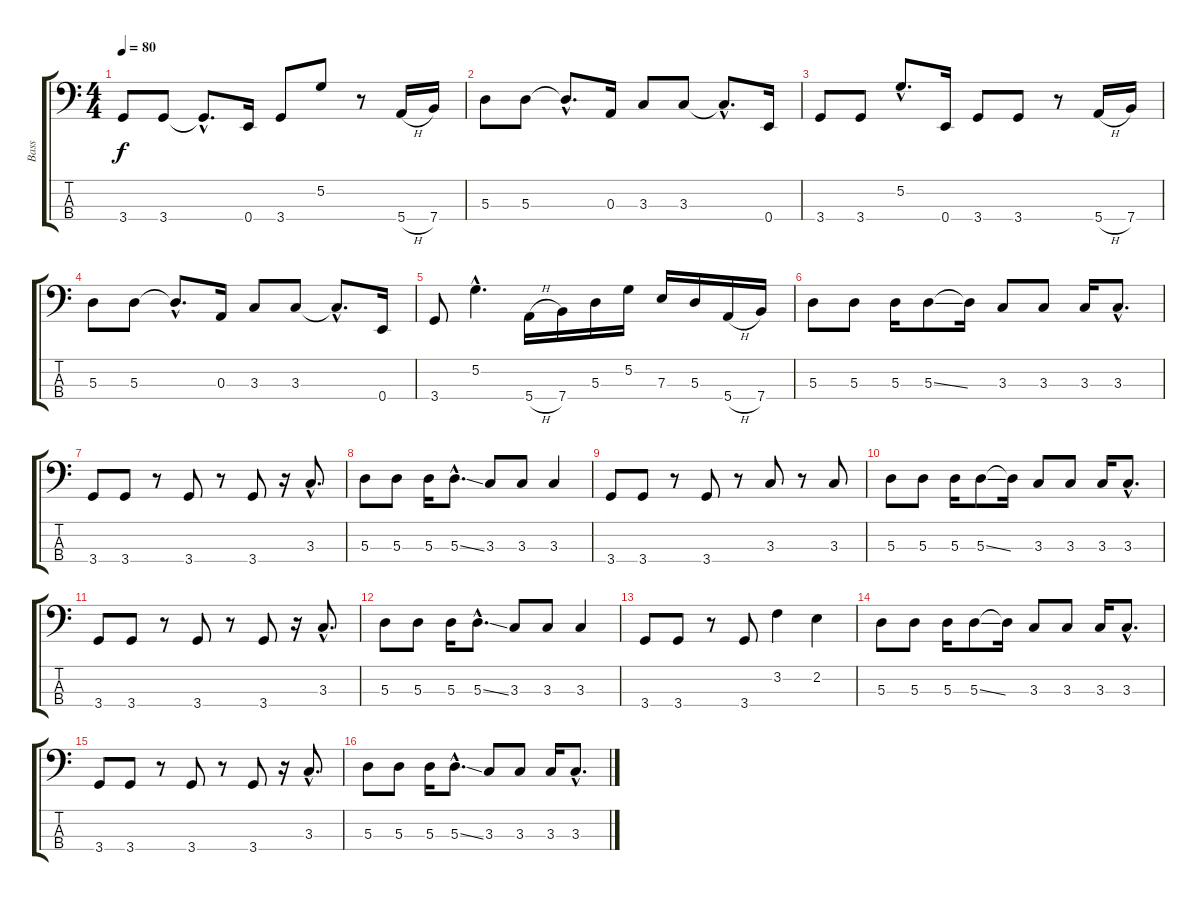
\track ("Bass" "Bass") {instrument electricbassfinger}
\staff {score tabs}
\tuning (G2 D2 A1 E1) {hide}
\ts (4 4)
\tempo 80
\clef f4
\ks c
3.4.8{dy f} 3.4.8 3.4{hac t}.8{d} 0.4.16 3.4.8 5.2.8 r.8 5.4{h}.16 7.4.16 |
5.3.8 5.3.8 5.3{hac t}.8{d} 0.3.16 3.3.8 3.3.8 3.3{hac t}.8{d} 0.4.16 |
3.4.8 3.4.8 5.2{hac}.8{d} 0.4.16 3.4.8 3.4.8 r.8 5.4{h}.16 7.4.16 |
5.3.8 5.3.8 5.3{hac t}.8{d} 0.3.16 3.3.8 3.3.8 3.3{hac t}.8{d} 0.4.16 |
3.4.8 5.2{hac}.4{d} 5.4{h}.16 7.4.16 5.3.16 5.2.16 7.3.16 5.3.16 5.4{h}.16 7.4.16 |
5.3.8 5.3.8 5.3.16 5.3{ss}.8 5.3{t}.16 3.3.8 3.3.8 3.3.16 3.3{hac}.8{d} |
3.4.8 3.4.8 r.8 3.4.8 r.8 3.4.8 r.16 3.3{hac}.8{d} |
5.3.8 5.3.8 5.3.16 5.3{ss hac}.8{d} 3.3.8 3.3.8 3.3.4 |
3.4.8 3.4.8 r.8 3.4.8 r.8 3.3.8 r.8 3.3.8 |
5.3.8 5.3.8 5.3.16 5.3{ss}.8 5.3{t}.16 3.3.8 3.3.8 3.3.16 3.3{hac}.8{d} |
3.4.8 3.4.8 r.8 3.4.8 r.8 3.4.8 r.16 3.3{hac}.8{d} |
5.3.8 5.3.8 5.3.16 5.3{ss hac}.8{d} 3.3.8 3.3.8 3.3.4 |
3.4.8 3.4.8 r.8 3.4.8 3.2.4 2.2.4 |
5.3.8 5.3.8 5.3.16 5.3{ss}.8 5.3{t}.16 3.3.8 3.3.8 3.3.16 3.3{hac}.8{d} |
3.4.8 3.4.8 r.8 3.4.8 r.8 3.4.8 r.16 3.3{hac}.8{d} |
5.3.8 5.3.8 5.3.16 5.3{ss hac}.8{d} 3.3.8 3.3.8 3.3.16 3.3{hac}.8{d}
